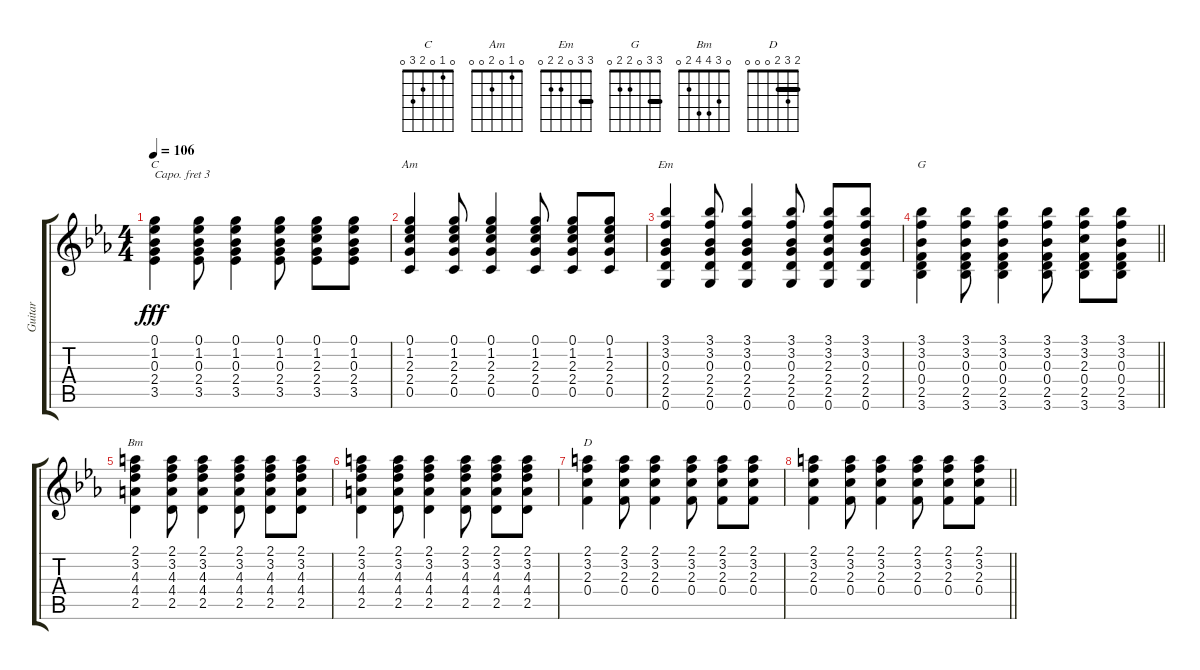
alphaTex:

\track ("Guitar" "Guitar") {instrument electricguitarclean}
\staff {score tabs}
\capo 3
\tuning (E4 B3 G3 D3 A2 E2) {hide}
\chord ("C" 0 1 0 2 3 0)
\chord ("Am" 0 1 0 2 0 0)
\chord ("Em" 3 3 0 2 2 0) {barre 3}
\chord ("G" 3 3 0 2 2 0) {barre 3}
\chord ("Bm" 0 3 4 4 2 0)
\chord ("D" 2 3 2 0 0 0) {barre 2}
\ts (4 4)
\tempo 106
\clef g2
\ks eb
(0.1 1.2 0.3 2.4 3.5).4{ch "C" dy fff} (0.1 1.2 0.3 2.4 3.5).8 (0.1 1.2 0.3 2.4 3.5).4 (0.1 1.2 0.3 2.4 3.5).8 (0.1 1.2 2.3 2.4 3.5).8 (0.1 1.2 0.3 2.4 3.5).8 |
(0.1 1.2 2.3 2.4 0.5).4{ch "Am"} (0.1 1.2 2.3 2.4 0.5).8 (0.1 1.2 2.3 2.4 0.5).4 (0.1 1.2 2.3 2.4 0.5).8 (0.1 1.2 2.3 2.4 0.5).8 (0.1 1.2 2.3 2.4 0.5).8 |
(3.1 3.2 0.3 2.4 2.5 0.6).4{ch "Em"} (3.1 3.2 0.3 2.4 2.5 0.6).8 (3.1 3.2 0.3 2.4 2.5 0.6).4 (3.1 3.2 0.3 2.4 2.5 0.6).8 (3.1 3.2 2.3 2.4 2.5 0.6).8 (3.1 3.2 0.3 2.4 2.5 0.6).8 |
\barLineRight lightlight
(3.1 3.2 0.3 0.4 2.5 3.6).4{ch "G"} (3.1 3.2 0.3 0.4 2.5 3.6).8 (3.1 3.2 0.3 0.4 2.5 3.6).4 (3.1 3.2 0.3 0.4 2.5 3.6).8 (3.1 3.2 2.3 0.4 2.5 3.6).8 (3.1 3.2 0.3 0.4 2.5 3.6).8 |
(2.1 3.2 4.3 4.4 2.5).4{ch "Bm"} (2.1 3.2 4.3 4.4 2.5).8 (2.1 3.2 4.3 4.4 2.5).4 (2.1 3.2 4.3 4.4 2.5).8 (2.1 3.2 4.3 4.4 2.5).8 (2.1 3.2 4.3 4.4 2.5).8 |
(2.1 3.2 4.3 4.4 2.5).4 (2.1 3.2 4.3 4.4 2.5).8 (2.1 3.2 4.3 4.4 2.5).4 (2.1 3.2 4.3 4.4 2.5).8 (2.1 3.2 4.3 4.4 2.5).8 (2.1 3.2 4.3 4.4 2.5).8 |
(2.1 3.2 2.3 0.4).4{ch "D"} (2.1 3.2 2.3 0.4).8 (2.1 3.2 2.3 0.4).4 (2.1 3.2 2.3 0.4).8 (2.1 3.2 2.3 0.4).8 (2.1 3.2 2.3 0.4).8 |
\barLineRight lightlight
(2.1 3.2 2.3 0.4).4 (2.1 3.2 2.3 0.4).8 (2.1 3.2 2.3 0.4).4 (2.1 3.2 2.3 0.4).8 (2.1 3.2 2.3 0.4).8 (2.1 3.2 2.3 0.4).8
